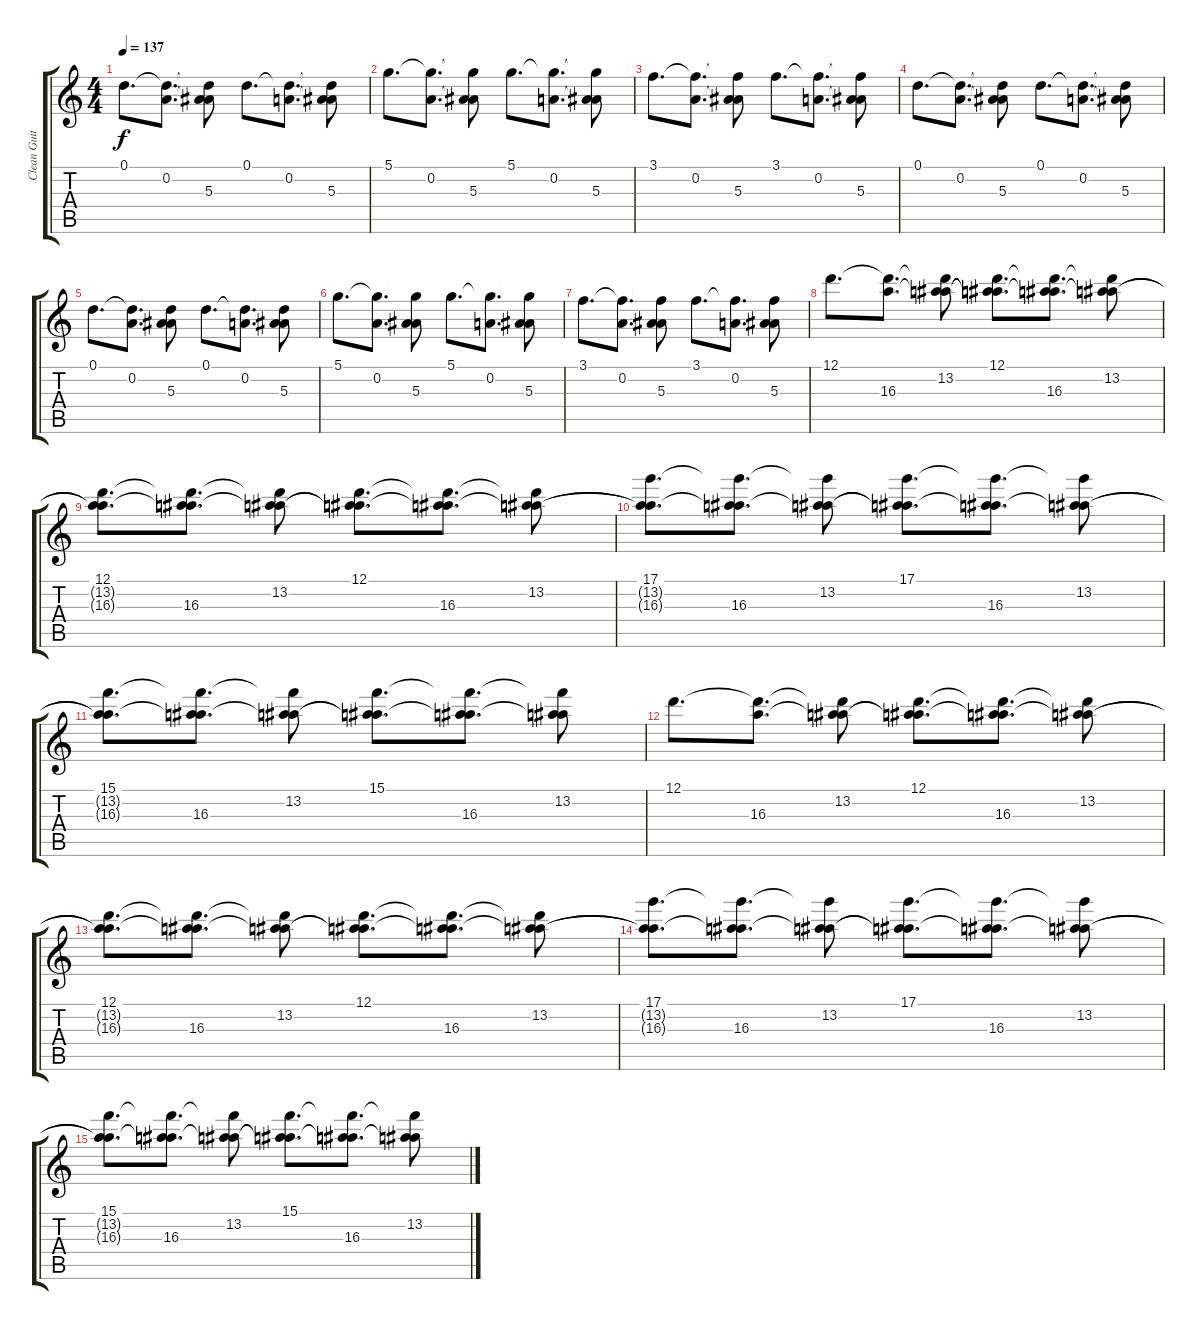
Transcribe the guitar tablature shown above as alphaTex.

\track ("Clean Guitar 2" "Clean Guit") {instrument electricguitarjazz}
\staff {score tabs}
\tuning (D4 A3 F3 C3 G2 C2) {hide}
\ts (4 4)
\tempo 137
\clef g2
\ks c
0.1.8{d dy f} (0.1{t} 0.2).8{d} (0.1{t} 0.2{t} 5.3).8 0.1.8{d} (0.1{t} 0.2).8{d} (0.1{t} 0.2{t} 5.3).8 |
5.1.8{d} (5.1{t} 0.2).8{d} (5.1{t} 0.2{t} 5.3).8 5.1.8{d} (5.1{t} 0.2).8{d} (5.1{t} 0.2{t} 5.3).8 |
3.1.8{d} (3.1{t} 0.2).8{d} (3.1{t} 0.2{t} 5.3).8 3.1.8{d} (3.1{t} 0.2).8{d} (3.1{t} 0.2{t} 5.3).8 |
0.1.8{d} (0.1{t} 0.2).8{d} (0.1{t} 0.2{t} 5.3).8 0.1.8{d} (0.1{t} 0.2).8{d} (0.1{t} 0.2{t} 5.3).8 |
0.1.8{d} (0.1{t} 0.2).8{d} (0.1{t} 0.2{t} 5.3).8 0.1.8{d} (0.1{t} 0.2).8{d} (0.1{t} 0.2{t} 5.3).8 |
5.1.8{d} (5.1{t} 0.2).8{d} (5.1{t} 0.2{t} 5.3).8 5.1.8{d} (5.1{t} 0.2).8{d} (5.1{t} 0.2{t} 5.3).8 |
3.1.8{d} (3.1{t} 0.2).8{d} (3.1{t} 0.2{t} 5.3).8 3.1.8{d} (3.1{t} 0.2).8{d} (3.1{t} 0.2{t} 5.3).8 |
12.1.8{d} (12.1{t} 16.3).8{d} (12.1{t} 13.2 16.3{t}).8 (12.1 13.2{t} 16.3{t}).8{d} (12.1{t} 13.2{t} 16.3).8{d} (12.1{t} 13.2 16.3{t}).8 |
(12.1 13.2{t} 16.3{t}).8{d} (12.1{t} 13.2{t} 16.3).8{d} (12.1{t} 13.2 16.3{t}).8 (12.1 13.2{t} 16.3{t}).8{d} (12.1{t} 13.2{t} 16.3).8{d} (12.1{t} 13.2 16.3{t}).8 |
(17.1 13.2{t} 16.3{t}).8{d} (17.1{t} 13.2{t} 16.3).8{d} (17.1{t} 13.2 16.3{t}).8 (17.1 13.2{t} 16.3{t}).8{d} (17.1{t} 13.2{t} 16.3).8{d} (17.1{t} 13.2 16.3{t}).8 |
(15.1 13.2{t} 16.3{t}).8{d} (15.1{t} 13.2{t} 16.3).8{d} (15.1{t} 13.2 16.3{t}).8 (15.1 13.2{t} 16.3{t}).8{d} (15.1{t} 13.2{t} 16.3).8{d} (15.1{t} 13.2 16.3{t}).8 |
12.1.8{d} (12.1{t} 16.3).8{d} (12.1{t} 13.2 16.3{t}).8 (12.1 13.2{t} 16.3{t}).8{d} (12.1{t} 13.2{t} 16.3).8{d} (12.1{t} 13.2 16.3{t}).8 |
(12.1 13.2{t} 16.3{t}).8{d} (12.1{t} 13.2{t} 16.3).8{d} (12.1{t} 13.2 16.3{t}).8 (12.1 13.2{t} 16.3{t}).8{d} (12.1{t} 13.2{t} 16.3).8{d} (12.1{t} 13.2 16.3{t}).8 |
(17.1 13.2{t} 16.3{t}).8{d} (17.1{t} 13.2{t} 16.3).8{d} (17.1{t} 13.2 16.3{t}).8 (17.1 13.2{t} 16.3{t}).8{d} (17.1{t} 13.2{t} 16.3).8{d} (17.1{t} 13.2 16.3{t}).8 |
(15.1 13.2{t} 16.3{t}).8{d} (15.1{t} 13.2{t} 16.3).8{d} (15.1{t} 13.2 16.3{t}).8 (15.1 13.2{t} 16.3{t}).8{d} (15.1{t} 13.2{t} 16.3).8{d} (15.1{t} 13.2 16.3{t}).8
